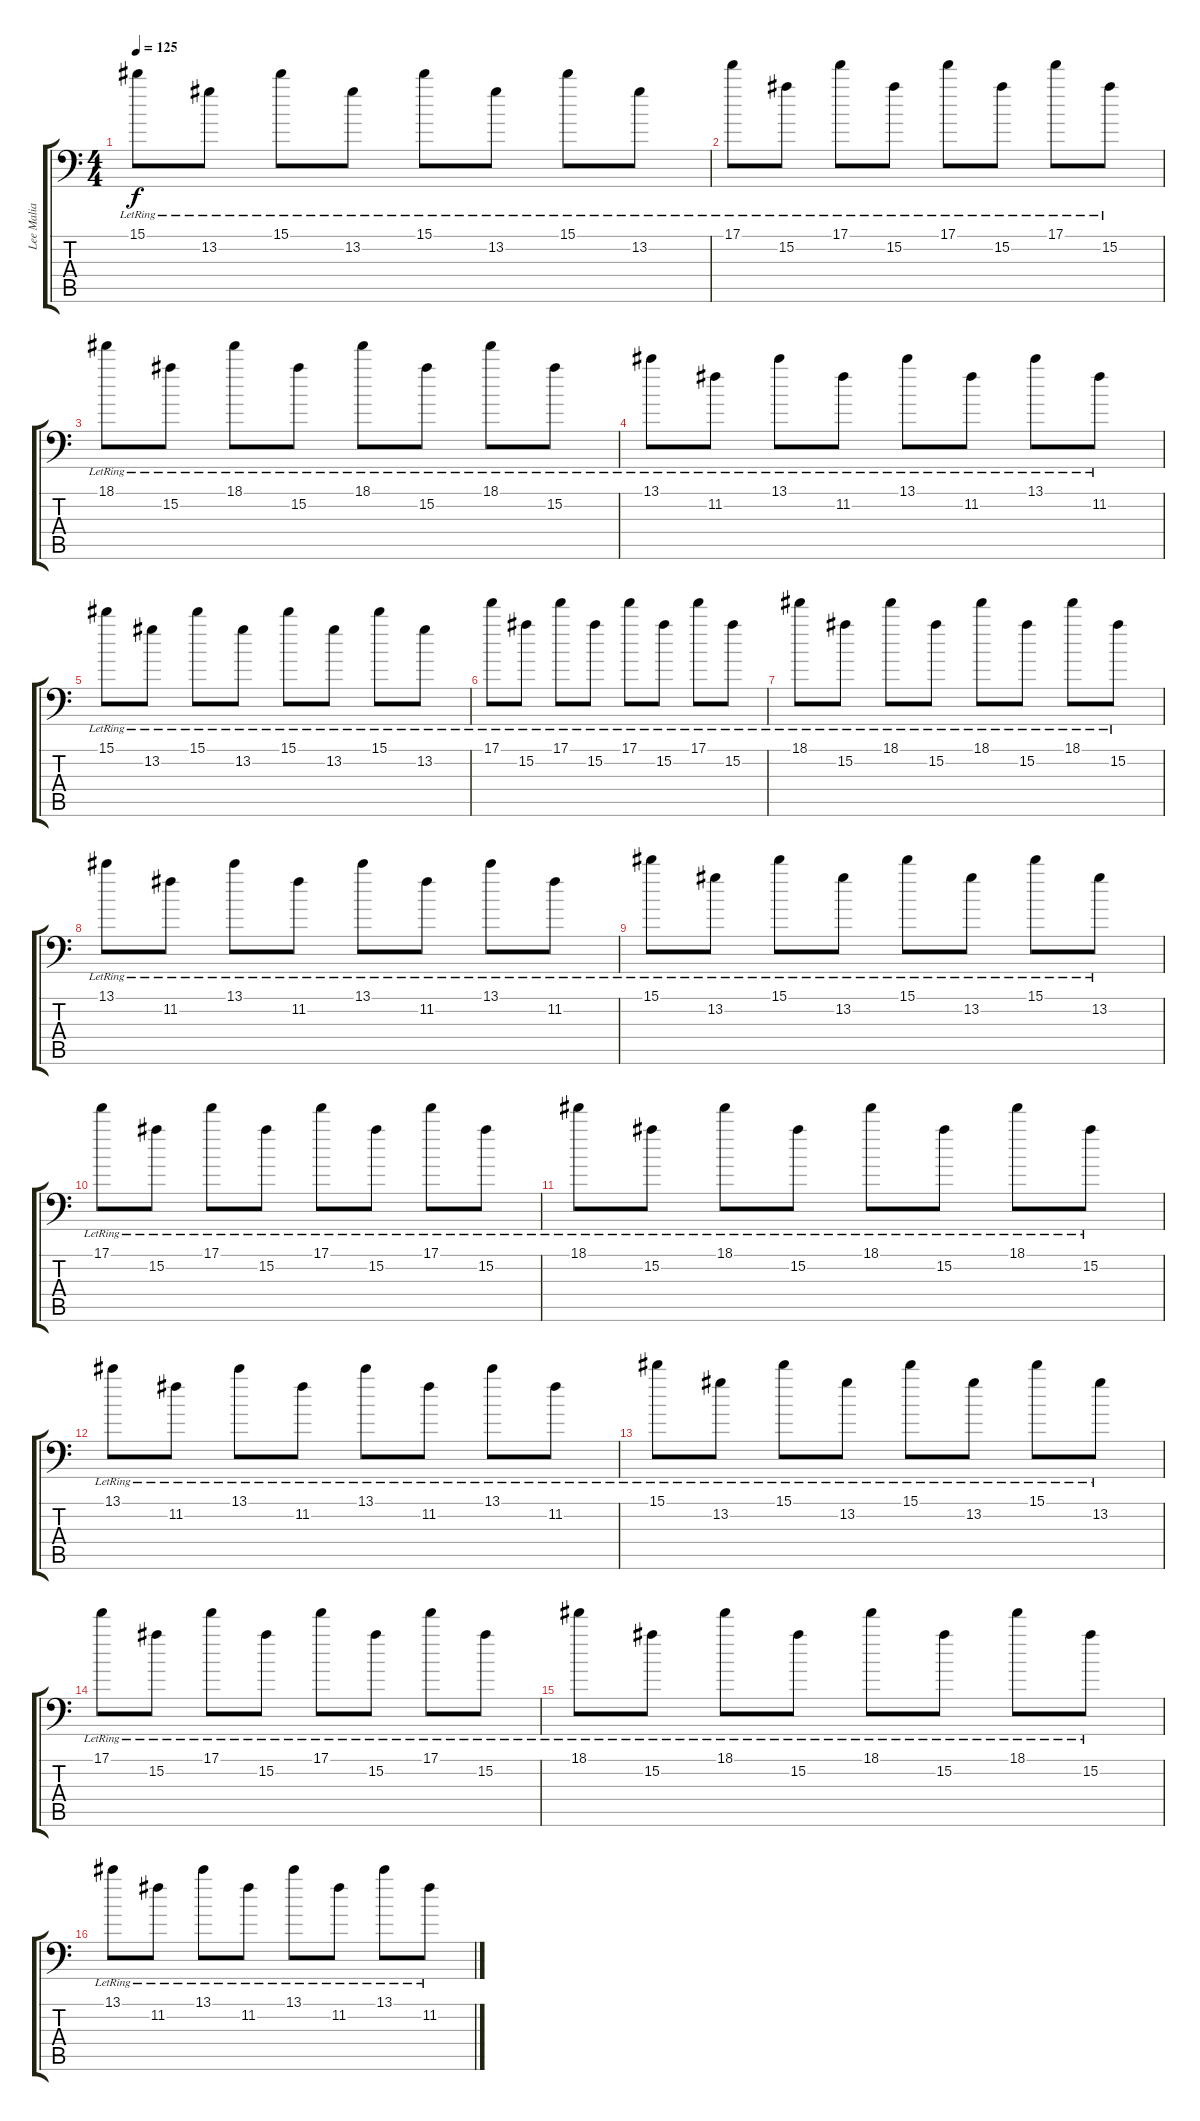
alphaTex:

\track ("Lee Malia" "Lee Malia") {instrument distortionguitar}
\staff {score tabs}
\tuning (C4 G3 Eb3 Bb2 F2 Bb1) {hide}
\ts (4 4)
\section ("" "")
\tempo 125
\clef f4
\ks c
15.1{lr}.8{dy f} 13.2{lr}.8 15.1{lr}.8 13.2{lr}.8 15.1{lr}.8 13.2{lr}.8 15.1{lr}.8 13.2{lr}.8 |
17.1{lr}.8 15.2{lr}.8 17.1{lr}.8 15.2{lr}.8 17.1{lr}.8 15.2{lr}.8 17.1{lr}.8 15.2{lr}.8 |
18.1{lr}.8 15.2{lr}.8 18.1{lr}.8 15.2{lr}.8 18.1{lr}.8 15.2{lr}.8 18.1{lr}.8 15.2{lr}.8 |
13.1{lr}.8 11.2{lr}.8 13.1{lr}.8 11.2{lr}.8 13.1{lr}.8 11.2{lr}.8 13.1{lr}.8 11.2{lr}.8 |
15.1{lr}.8 13.2{lr}.8 15.1{lr}.8 13.2{lr}.8 15.1{lr}.8 13.2{lr}.8 15.1{lr}.8 13.2{lr}.8 |
17.1{lr}.8 15.2{lr}.8 17.1{lr}.8 15.2{lr}.8 17.1{lr}.8 15.2{lr}.8 17.1{lr}.8 15.2{lr}.8 |
18.1{lr}.8 15.2{lr}.8 18.1{lr}.8 15.2{lr}.8 18.1{lr}.8 15.2{lr}.8 18.1{lr}.8 15.2{lr}.8 |
13.1{lr}.8 11.2{lr}.8 13.1{lr}.8 11.2{lr}.8 13.1{lr}.8 11.2{lr}.8 13.1{lr}.8 11.2{lr}.8 |
15.1{lr}.8 13.2{lr}.8 15.1{lr}.8 13.2{lr}.8 15.1{lr}.8 13.2{lr}.8 15.1{lr}.8 13.2{lr}.8 |
17.1{lr}.8 15.2{lr}.8 17.1{lr}.8 15.2{lr}.8 17.1{lr}.8 15.2{lr}.8 17.1{lr}.8 15.2{lr}.8 |
18.1{lr}.8 15.2{lr}.8 18.1{lr}.8 15.2{lr}.8 18.1{lr}.8 15.2{lr}.8 18.1{lr}.8 15.2{lr}.8 |
13.1{lr}.8 11.2{lr}.8 13.1{lr}.8 11.2{lr}.8 13.1{lr}.8 11.2{lr}.8 13.1{lr}.8 11.2{lr}.8 |
15.1{lr}.8 13.2{lr}.8 15.1{lr}.8 13.2{lr}.8 15.1{lr}.8 13.2{lr}.8 15.1{lr}.8 13.2{lr}.8 |
17.1{lr}.8 15.2{lr}.8 17.1{lr}.8 15.2{lr}.8 17.1{lr}.8 15.2{lr}.8 17.1{lr}.8 15.2{lr}.8 |
18.1{lr}.8 15.2{lr}.8 18.1{lr}.8 15.2{lr}.8 18.1{lr}.8 15.2{lr}.8 18.1{lr}.8 15.2{lr}.8 |
13.1{lr}.8 11.2{lr}.8 13.1{lr}.8 11.2{lr}.8 13.1{lr}.8 11.2{lr}.8 13.1{lr}.8 11.2{lr}.8
